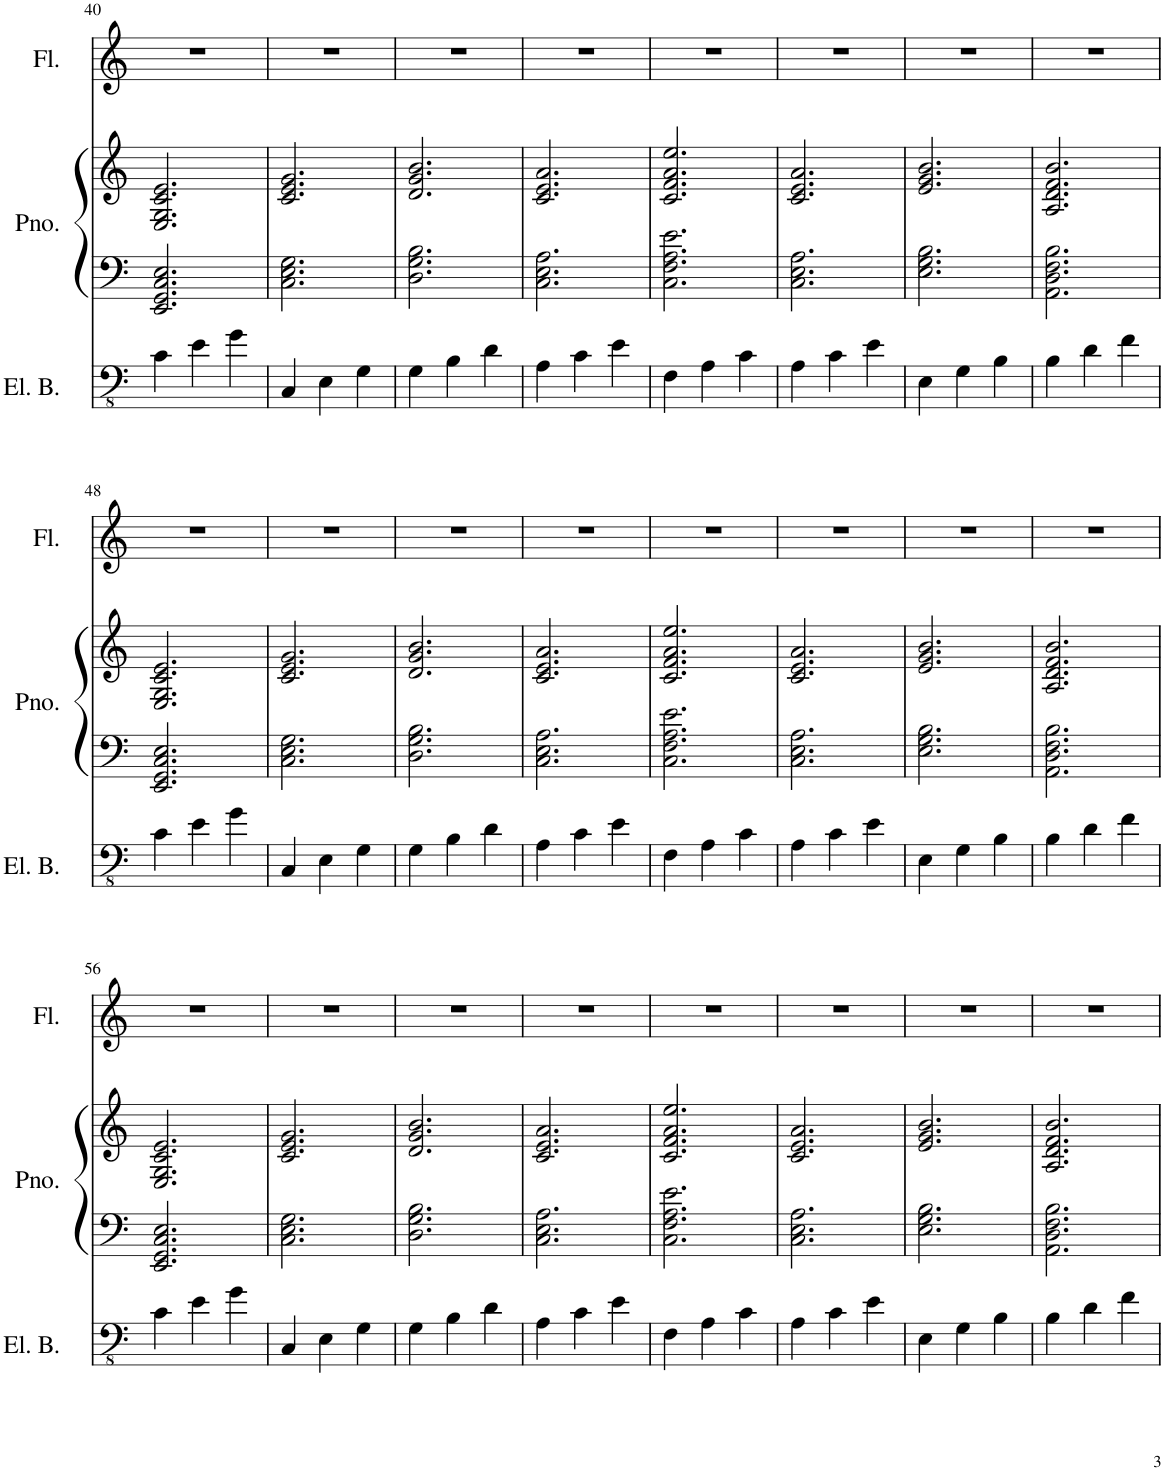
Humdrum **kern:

**kern	**kern	**kern	**kern
*part3	*part2	*part2	*part1
*staff4	*staff3	*staff2	*staff1
*I"Electric Bass	*I"Piano	*	*I"Flute
*I'El. B.	*I'Pno.	*	*I'Fl.
!!LO:PB:g=z
*clefFv4	*clefF4	*clefG2	*clefG2
*k[]	*k[]	*k[]	*k[]
*M3/4	*M3/4	*M3/4	*M3/4
=40	=40	=40	=40
4C\	2.EE/ 2.GG/ 2.C/ 2.E/	2.E/ 2.G/ 2.c/ 2.e/	2.r
4E\	.	.	.
4G\	.	.	.
=41	=41	=41	=41
4CC/	2.C\ 2.E\ 2.G\	2.c/ 2.e/ 2.g/	2.r
4EE\	.	.	.
4GG\	.	.	.
=42	=42	=42	=42
4GG\	2.D\ 2.G\ 2.B\	2.d/ 2.g/ 2.b/	2.r
4BB\	.	.	.
4D\	.	.	.
=43	=43	=43	=43
4AA\	2.C\ 2.E\ 2.A\	2.c/ 2.e/ 2.a/	2.r
4C\	.	.	.
4E\	.	.	.
=44	=44	=44	=44
4FF\	2.C\ 2.F\ 2.A\ 2.e\	2.c/ 2.f/ 2.a/ 2.ee/	2.r
4AA\	.	.	.
4C\	.	.	.
=45	=45	=45	=45
4AA\	2.C\ 2.E\ 2.A\	2.c/ 2.e/ 2.a/	2.r
4C\	.	.	.
4E\	.	.	.
=46	=46	=46	=46
4EE\	2.E\ 2.G\ 2.B\	2.e/ 2.g/ 2.b/	2.r
4GG\	.	.	.
4BB\	.	.	.
=47	=47	=47	=47
4BB\	2.AA\ 2.D\ 2.F\ 2.B\	2.A/ 2.d/ 2.f/ 2.b/	2.r
4D\	.	.	.
4F\	.	.	.
!!LO:LB:g=z
=48	=48	=48	=48
4C\	2.EE/ 2.GG/ 2.C/ 2.E/	2.E/ 2.G/ 2.c/ 2.e/	2.r
4E\	.	.	.
4G\	.	.	.
=49	=49	=49	=49
4CC/	2.C\ 2.E\ 2.G\	2.c/ 2.e/ 2.g/	2.r
4EE\	.	.	.
4GG\	.	.	.
=50	=50	=50	=50
4GG\	2.D\ 2.G\ 2.B\	2.d/ 2.g/ 2.b/	2.r
4BB\	.	.	.
4D\	.	.	.
=51	=51	=51	=51
4AA\	2.C\ 2.E\ 2.A\	2.c/ 2.e/ 2.a/	2.r
4C\	.	.	.
4E\	.	.	.
=52	=52	=52	=52
4FF\	2.C\ 2.F\ 2.A\ 2.e\	2.c/ 2.f/ 2.a/ 2.ee/	2.r
4AA\	.	.	.
4C\	.	.	.
=53	=53	=53	=53
4AA\	2.C\ 2.E\ 2.A\	2.c/ 2.e/ 2.a/	2.r
4C\	.	.	.
4E\	.	.	.
=54	=54	=54	=54
4EE\	2.E\ 2.G\ 2.B\	2.e/ 2.g/ 2.b/	2.r
4GG\	.	.	.
4BB\	.	.	.
=55	=55	=55	=55
4BB\	2.AA\ 2.D\ 2.F\ 2.B\	2.A/ 2.d/ 2.f/ 2.b/	2.r
4D\	.	.	.
4F\	.	.	.
!!LO:LB:g=z
=56	=56	=56	=56
4C\	2.EE/ 2.GG/ 2.C/ 2.E/	2.E/ 2.G/ 2.c/ 2.e/	2.r
4E\	.	.	.
4G\	.	.	.
=57	=57	=57	=57
4CC/	2.C\ 2.E\ 2.G\	2.c/ 2.e/ 2.g/	2.r
4EE\	.	.	.
4GG\	.	.	.
=58	=58	=58	=58
4GG\	2.D\ 2.G\ 2.B\	2.d/ 2.g/ 2.b/	2.r
4BB\	.	.	.
4D\	.	.	.
=59	=59	=59	=59
4AA\	2.C\ 2.E\ 2.A\	2.c/ 2.e/ 2.a/	2.r
4C\	.	.	.
4E\	.	.	.
=60	=60	=60	=60
4FF\	2.C\ 2.F\ 2.A\ 2.e\	2.c/ 2.f/ 2.a/ 2.ee/	2.r
4AA\	.	.	.
4C\	.	.	.
=61	=61	=61	=61
4AA\	2.C\ 2.E\ 2.A\	2.c/ 2.e/ 2.a/	2.r
4C\	.	.	.
4E\	.	.	.
=62	=62	=62	=62
4EE\	2.E\ 2.G\ 2.B\	2.e/ 2.g/ 2.b/	2.r
4GG\	.	.	.
4BB\	.	.	.
=63	=63	=63	=63
4BB\	2.AA\ 2.D\ 2.F\ 2.B\	2.A/ 2.d/ 2.f/ 2.b/	2.r
4D\	.	.	.
4F\	.	.	.
=	=	=	=
*-	*-	*-	*-
